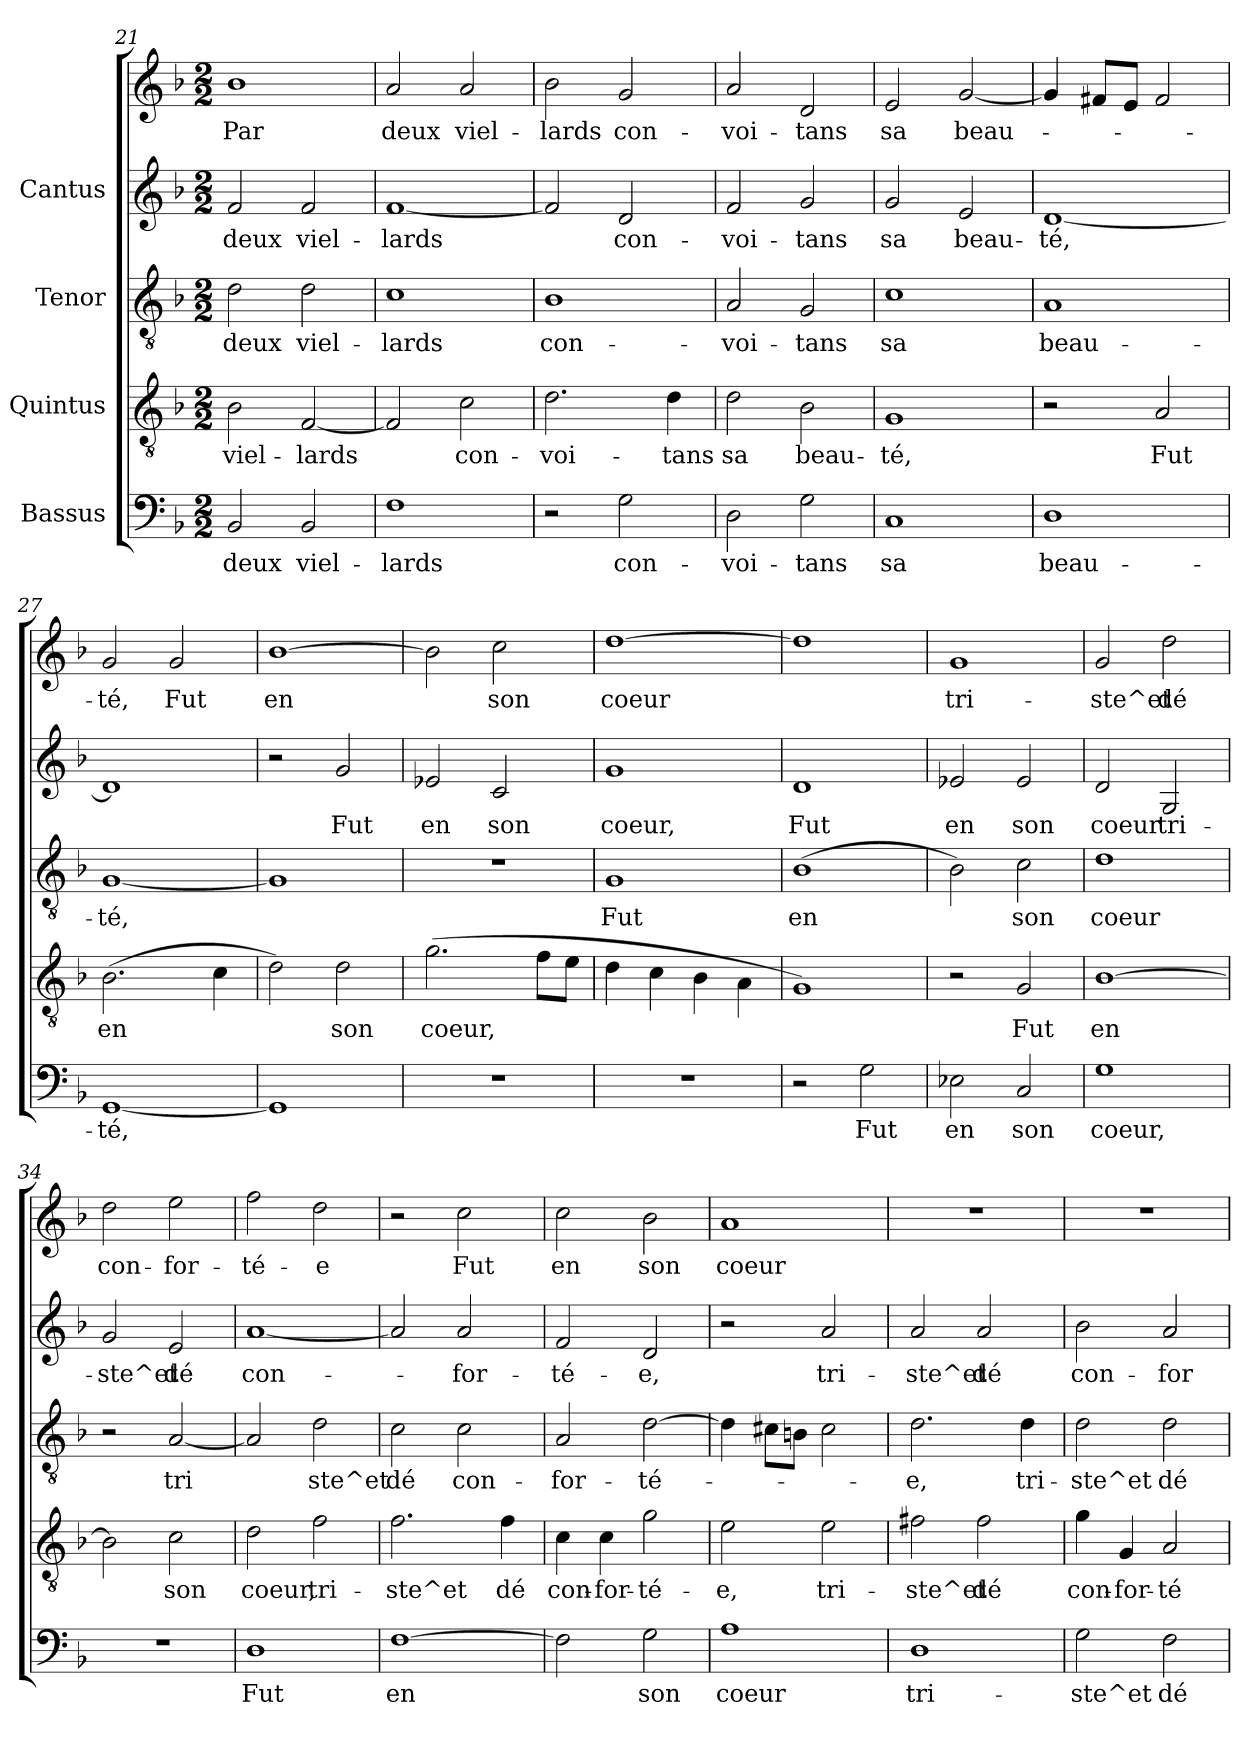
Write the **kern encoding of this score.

**kern	**text	**kern	**text	**kern	**text	**kern	**text	**kern	**text
*part4	*part4	*part3	*part3	*part2	*part2	*part1	*part1	*part1	*part1
*staff5	*staff5	*staff4	*staff4	*staff3	*staff3	*staff2	*staff2	*staff1	*staff1
*I"Bassus	*	*I"Quintus	*	*I"Tenor	*	*I"Cantus	*	*	*
*clefF4	*	*clefGv2	*	*clefGv2	*	*clefG2	*	*clefG2	*
*k[b-]	*	*k[b-]	*	*k[b-]	*	*k[b-]	*	*k[b-]	*
*F:	*	*F:	*	*F:	*	*F:	*	*F:	*
*M2/2	*	*M2/2	*	*M2/2	*	*M2/2	*	*M2/2	*
=21	=21	=21	=21	=21	=21	=21	=21	=21	=21
!	!LO:LY:b:cj	!	!LO:LY:b:cj	!	!LO:LY:b:cj	!	!LO:LY:b:cj	!	!LO:LY:b:cj
2BB-/	deux	2B-\	viel-	2d\	deux	2f/	deux	1b-	Par
!	!LO:LY:b:cj	!	!LO:LY:b:cj	!	!LO:LY:b:cj	!	!LO:LY:b:cj	!	!
2BB-/	viel-	[<2F/	-lards	2d\	viel-	2f/	viel-	.	.
=22	=22	=22	=22	=22	=22	=22	=22	=22	=22
!	!LO:LY:b:cj	!	!LO:LY:b:cj	!	!LO:LY:b:cj	!	!LO:LY:b:cj	!	!LO:LY:b:cj
1F	-lards	2F/]	.	1c	-lards	[<1f	-lards	2a/	-deux
!	!	!	!LO:LY:b:cj	!	!	!	!	!	!LO:LY:b:cj
.	.	2c\	con-	.	.	.	.	2a/	viel-
=23	=23	=23	=23	=23	=23	=23	=23	=23	=23
!	!	!	!LO:LY:b:cj	!	!LO:LY:b:cj	!	!LO:LY:b:cj	!	!LO:LY:b:cj
2r	.	2.d\	-voi-	1B-	con-	2f/]	-	2b-\	lards
!	!LO:LY:b:cj	!	!	!	!	!	!LO:LY:b:cj	!	!LO:LY:b:cj
2G\	con-	.	.	.	.	2d/	con-	2g/	con-
!	!	!	!LO:LY:b:cj	!	!	!	!	!	!
.	.	4d\	-tans	.	.	.	.	.	.
!!LO:LB:g=z
=24	=24	=24	=24	=24	=24	=24	=24	=24	=24
!	!LO:LY:b:cj	!	!LO:LY:b:cj	!	!LO:LY:b:cj	!	!LO:LY:b:cj	!	!LO:LY:b:cj
2D\	-voi-	2d\	sa	2A/	-voi-	2f/	voi-	2a/	-voi-
!	!LO:LY:b:cj	!	!LO:LY:b:cj	!	!LO:LY:b:cj	!	!LO:LY:b:cj	!	!LO:LY:b:cj
2G\	-tans	2B-\	beau-	2G/	-tans	2g/	-tans	2d/	-tans
=25	=25	=25	=25	=25	=25	=25	=25	=25	=25
!	!LO:LY:b:cj	!	!LO:LY:b:cj	!	!LO:LY:b:cj	!	!LO:LY:b:cj	!	!LO:LY:b:cj
1C	sa	1G	-té,	1c	sa	2g/	-sa	2e/	sa
!	!	!	!	!	!	!	!LO:LY:b:cj	!	!LO:LY:b:cj
.	.	.	.	.	.	2e/	beau-	[<2g/	beau-
=26	=26	=26	=26	=26	=26	=26	=26	=26	=26
!	!LO:LY:b:cj	!	!	!	!LO:LY:b:cj	!	!LO:LY:b:cj	!	!
1D	beau-	2r	.	1A	beau-	[<1d	-té,	4g/]	.
.	.	.	.	.	.	.	.	8f#X/L	.
.	.	.	.	.	.	.	.	8e/J	.
!	!	!	!LO:LY:b:cj	!	!	!	!	!	!
.	.	2A/	Fut	.	.	.	.	2f#/	.
=27	=27	=27	=27	=27	=27	=27	=27	=27	=27
!	!LO:LY:b:cj	!	!LO:LY:b:cj	!	!LO:LY:b:cj	!	!	!	!LO:LY:b:cj
[<1GG	-té,	(>2.B-\	en	[<1G	-té,	1d]	.	2g/	té,
!	!	!	!	!	!	!	!	!	!LO:LY:b:cj
.	.	.	.	.	.	.	.	2g/	Fut
!	!	!	!LO:LY:b:cj	!	!	!	!	!	!
.	.	4c\	.	.	.	.	.	.	.
=28	=28	=28	=28	=28	=28	=28	=28	=28	=28
!	!	!	!LO:LY:b:cj	!	!	!	!	!	!LO:LY:b:cj
1GG]	.	2d\)	.	1G]	.	2r	.	[>1b-	en
!	!	!	!LO:LY:b:cj	!	!	!	!LO:LY:b:cj	!	!
.	.	2d\	son	.	.	2g/	Fut	.	.
=29	=29	=29	=29	=29	=29	=29	=29	=29	=29
!	!	!	!LO:LY:b:cj	!	!	!	!LO:LY:b:cj	!	!LO:LY:b:cj
1r	.	(>2.g\	coeur,	1r	.	2e-X/	en	2b-\]	.
!	!	!	!	!	!	!	!LO:LY:b:cj	!	!LO:LY:b:cj
.	.	.	.	.	.	2c/	son	2cc\	son
!	!	!	!LO:LY:b:cj	!	!	!	!	!	!
.	.	8f\L	.	.	.	.	.	.	.
!	!	!	!LO:LY:b:cj	!	!	!	!	!	!
.	.	8e\J	.	.	.	.	.	.	.
!!LO:LB:g=z
=30	=30	=30	=30	=30	=30	=30	=30	=30	=30
!	!	!	!	!	!LO:LY:b:cj	!	!LO:LY:b:cj	!	!LO:LY:b:cj
1r	.	4d\	.	1G	Fut	1g	coeur,	[>1dd	coeur
.	.	4c\	.	.	.	.	.	.	.
.	.	4B-\	.	.	.	.	.	.	.
.	.	4A\	.	.	.	.	.	.	.
=31	=31	=31	=31	=31	=31	=31	=31	=31	=31
!	!	!	!	!	!LO:LY:b:cj	!	!LO:LY:b:cj	!	!
2r	.	1G)	.	(>1B-	en	1d	Fut	1dd]	.
!	!LO:LY:b:cj	!	!	!	!	!	!	!	!
2G\	Fut	.	.	.	.	.	.	.	.
=32	=32	=32	=32	=32	=32	=32	=32	=32	=32
!	!LO:LY:b:cj	!	!	!	!LO:LY:b:cj	!	!LO:LY:b:cj	!	!LO:LY:b:cj
2E-X\	en	2r	.	2B-\)	.	2e-X/	-en	1g	tri-
!	!LO:LY:b:cj	!	!LO:LY:b:cj	!	!LO:LY:b:cj	!	!LO:LY:b:cj	!	!
2C/	son	2G/	Fut	2c\	son	2e-/	son	.	.
=33	=33	=33	=33	=33	=33	=33	=33	=33	=33
!	!LO:LY:b:cj	!	!LO:LY:b:cj	!	!LO:LY:b:cj	!	!LO:LY:b:cj	!	!LO:LY:b:cj
1G	coeur,	[>1B-	en	1d	coeur	2d/	coeur	2g/	ste^et
!	!	!	!	!	!	!	!LO:LY:b:cj	!	!LO:LY:b:cj
.	.	.	.	.	.	2G/	tri-	2dd\	dé
=34	=34	=34	=34	=34	=34	=34	=34	=34	=34
!	!	!	!LO:LY:b:cj	!	!	!	!LO:LY:b:cj	!	!LO:LY:b:cj
1r	.	2B-\]	.	2r	.	2g/	-ste^et	2dd\	-con-
!	!	!	!LO:LY:b:cj	!	!LO:LY:b:cj	!	!LO:LY:b:cj	!	!LO:LY:b:cj
.	.	2c\	son	[<2A/	tri-	2e/	dé	2ee\	-for-
=35	=35	=35	=35	=35	=35	=35	=35	=35	=35
!	!LO:LY:b:cj	!	!LO:LY:b:cj	!	!LO:LY:b:cj	!	!LO:LY:b:cj	!	!LO:LY:b:cj
1D	Fut	2d\	coeur,	2A/]	-	[<1a	con-	2ff\	té-
!	!	!	!LO:LY:b:cj	!	!LO:LY:b:cj	!	!	!	!LO:LY:b:cj
.	.	2f\	tri-	2d\	ste^et	.	.	2dd\	-e
!!LO:PB:g=z
=36	=36	=36	=36	=36	=36	=36	=36	=36	=36
!	!LO:LY:b:cj	!	!LO:LY:b:cj	!	!LO:LY:b:cj	!	!LO:LY:b:cj	!	!
[>1F	en	2.f\	-ste^et	2c\	dé	2a/]	.	2r	.
!	!	!	!	!	!LO:LY:b:cj	!	!LO:LY:b:cj	!	!LO:LY:b:cj
.	.	.	.	2c\	con-	2a/	for-	2cc\	-Fut
!	!	!	!LO:LY:b:cj	!	!	!	!	!	!
.	.	4f\	dé	.	.	.	.	.	.
=37	=37	=37	=37	=37	=37	=37	=37	=37	=37
!	!LO:LY:b:cj	!	!LO:LY:b:cj	!	!LO:LY:b:cj	!	!LO:LY:b:cj	!	!LO:LY:b:cj
2F\]	.	4c\	con-	2A/	-for-	2f/	té-	2cc\	-en
!	!	!	!LO:LY:b:cj	!	!	!	!	!	!
.	.	4c\	-for-	.	.	.	.	.	.
!	!LO:LY:b:cj	!	!LO:LY:b:cj	!	!LO:LY:b:cj	!	!LO:LY:b:cj	!	!LO:LY:b:cj
2G\	son	2g\	-té-	[>2d\	-té-	2d/	-e,	2b-\	son
=38	=38	=38	=38	=38	=38	=38	=38	=38	=38
!	!LO:LY:b:cj	!	!LO:LY:b:cj	!	!	!	!	!	!LO:LY:b:cj
1A	coeur	2e\	-e,	4d\]	.	2r	.	1a	coeur
.	.	.	.	8c#X\L	.	.	.	.	.
.	.	.	.	8Bn\J	.	.	.	.	.
!	!	!	!LO:LY:b:cj	!	!	!	!LO:LY:b:cj	!	!
.	.	2e\	tri-	2c#\	.	2a/	tri-	.	.
=39	=39	=39	=39	=39	=39	=39	=39	=39	=39
!	!LO:LY:b:cj	!	!LO:LY:b:cj	!	!LO:LY:b:cj	!	!LO:LY:b:cj	!	!
1D	tri-	2f#X\	-ste^et	2.d\	-e,	2a/	-ste^et	1r	.
!	!	!	!LO:LY:b:cj	!	!	!	!LO:LY:b:cj	!	!
.	.	2f#\	dé	.	.	2a/	dé	.	.
!	!	!	!	!	!LO:LY:b:cj	!	!	!	!
.	.	.	.	4d\	tri-	.	.	.	.
=40	=40	=40	=40	=40	=40	=40	=40	=40	=40
!	!LO:LY:b:cj	!	!LO:LY:b:cj	!	!LO:LY:b:cj	!	!LO:LY:b:cj	!	!
2G\	-ste^et	4g\	con-	2d\	-ste^et	2b-\	con-	1r	.
!	!	!	!LO:LY:b:cj	!	!	!	!	!	!
.	.	4G/	-for-	.	.	.	.	.	.
!	!LO:LY:b:cj	!	!LO:LY:b:cj	!	!LO:LY:b:cj	!	!LO:LY:b:cj	!	!
2F\	dé-	2A/	-té-	2d\	dé	2a/	-for-	.	.
=	=	=	=	=	=	=	=	=	=
*-	*-	*-	*-	*-	*-	*-	*-	*-	*-
